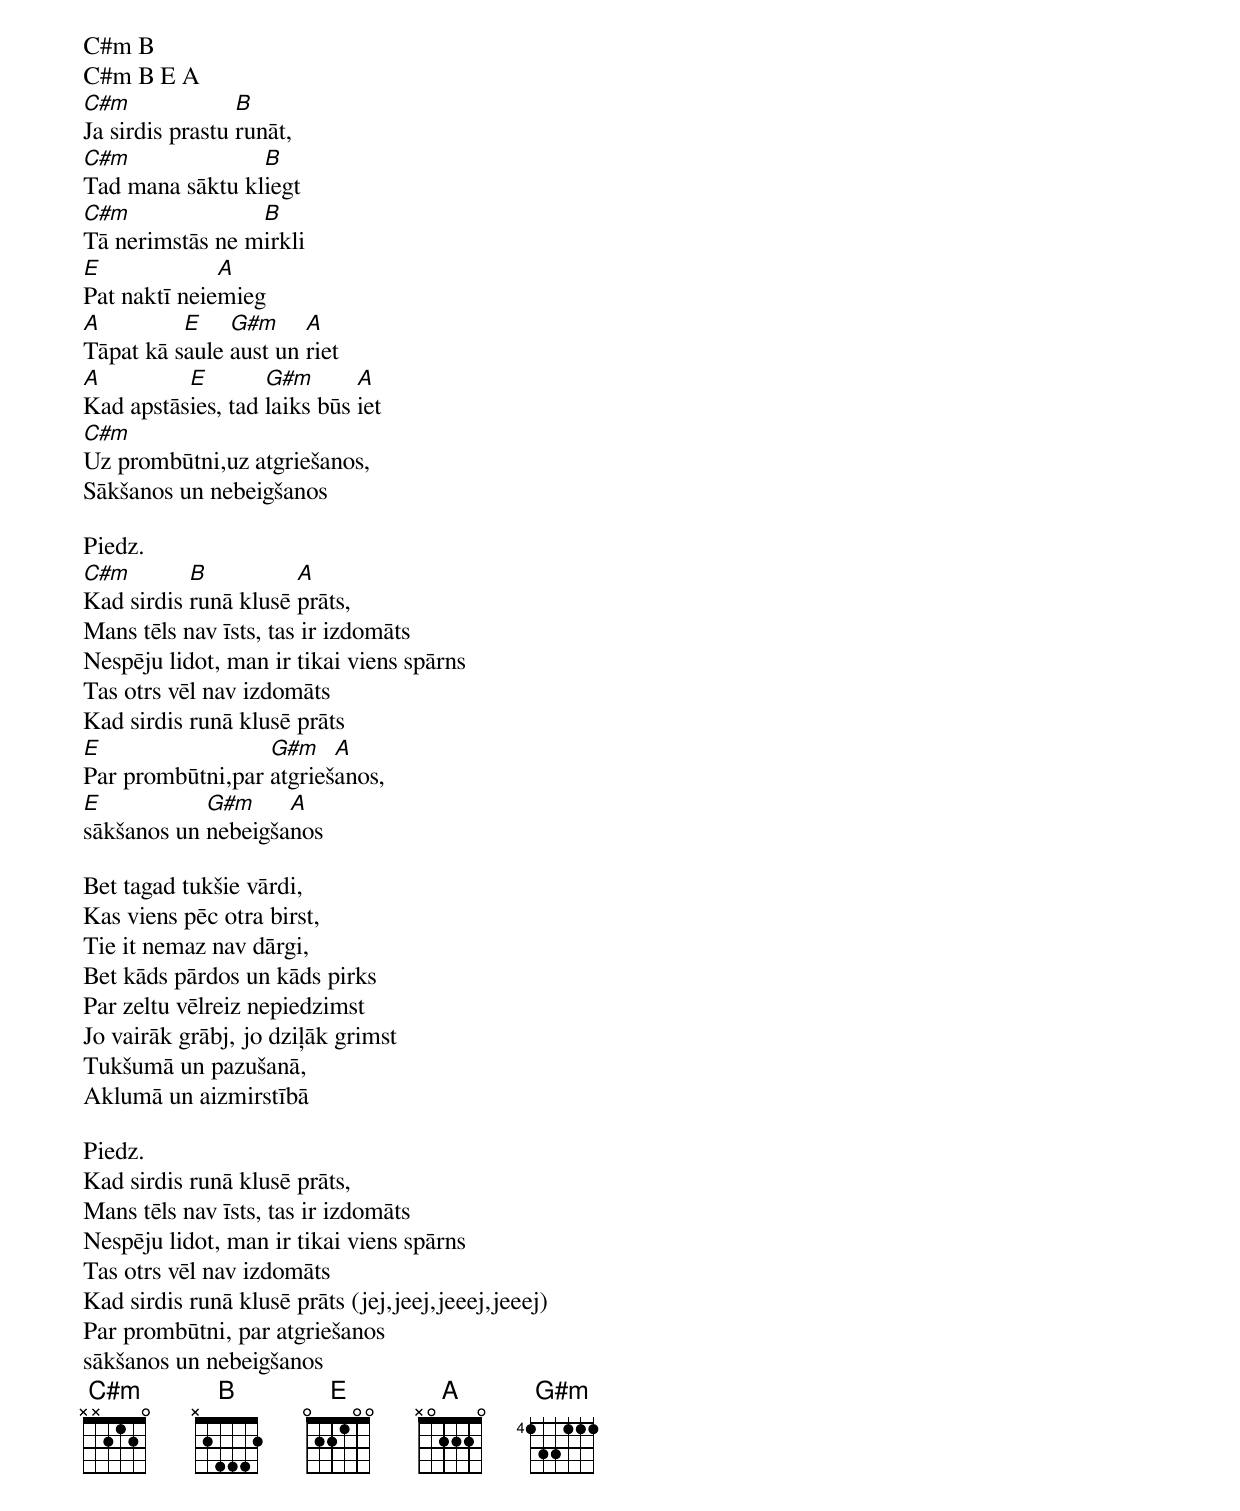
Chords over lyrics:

C#m B
C#m B E A
C#m              B
Ja sirdis prastu runāt,
C#m              B
Tad mana sāktu kliegt
C#m              B
Tā nerimstās ne mirkli
E             A
Pat naktī neiemieg
A         E    G#m     A
Tāpat kā saule aust un riet
A         E        G#m       A
Kad apstāsies, tad laiks būs iet
C#m
Uz prombūtni,uz atgriešanos,
Sākšanos un nebeigšanos

Piedz.
C#m        B          A
Kad sirdis runā klusē prāts,
Mans tēls nav īsts, tas ir izdomāts
Nespēju lidot, man ir tikai viens spārns
Tas otrs vēl nav izdomāts
Kad sirdis runā klusē prāts
E                 G#m    A
Par prombūtni,par atgriešanos,
E           G#m     A
sākšanos un nebeigšanos

Bet tagad tukšie vārdi,
Kas viens pēc otra birst,
Tie it nemaz nav dārgi,
Bet kāds pārdos un kāds pirks
Par zeltu vēlreiz nepiedzimst
Jo vairāk grābj, jo dziļāk grimst
Tukšumā un pazušanā,
Aklumā un aizmirstībā

Piedz.
Kad sirdis runā klusē prāts,
Mans tēls nav īsts, tas ir izdomāts
Nespēju lidot, man ir tikai viens spārns
Tas otrs vēl nav izdomāts
Kad sirdis runā klusē prāts (jej,jeej,jeeej,jeeej)
Par prombūtni, par atgriešanos
sākšanos un nebeigšanos
